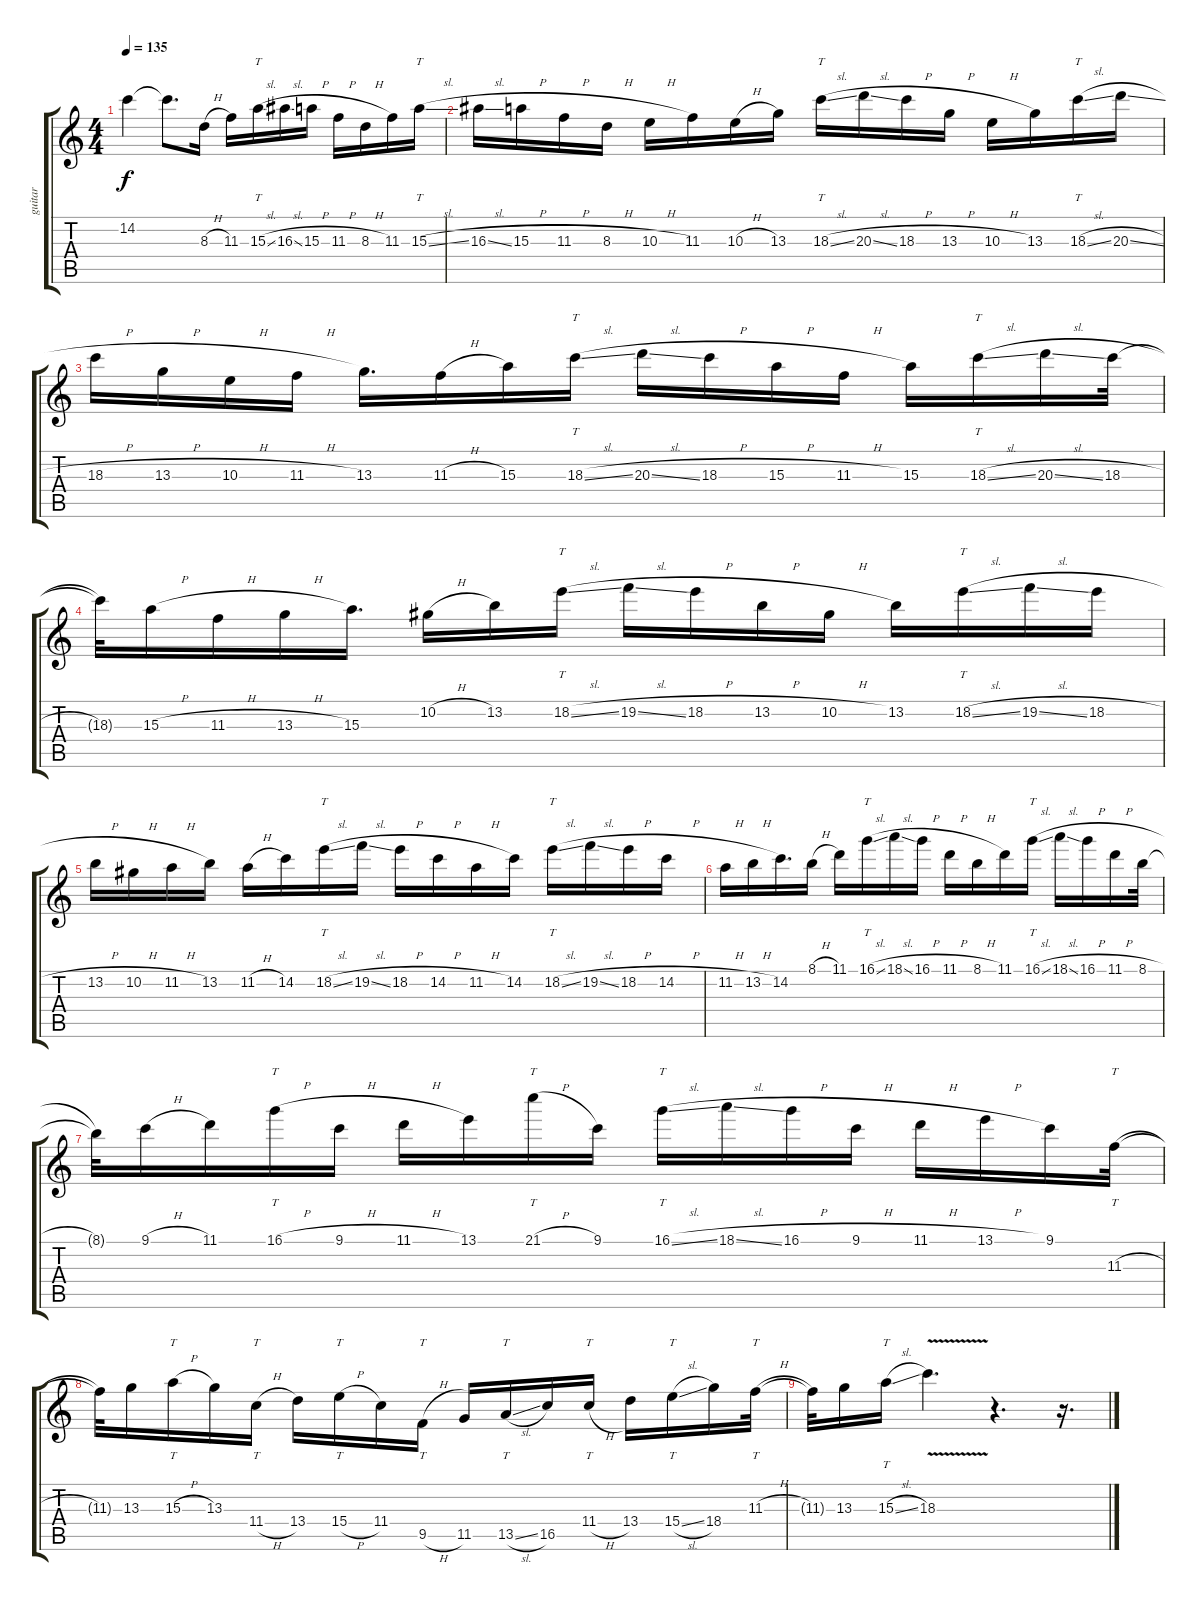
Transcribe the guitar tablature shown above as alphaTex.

\track ("guitar" "guitar") {instrument overdrivenguitar}
\staff {score tabs}
\tuning (Eb4 Bb3 Gb3 Db3 Ab2 Eb2) {hide}
\ts (4 4)
\tempo 135
\clef g2
\ks c
14.2{t}.4{dy f} 14.2{t}.8{d} 8.3{h}.16 11.3.16 15.3{sl}.16{tt} 16.3{sl}.16 15.3{h}.16 11.3{h}.16 8.3{h}.16 11.3.16 15.3{sl}.16{tt} |
16.3{sl}.16 15.3{h}.16 11.3{h}.16 8.3{h}.16 10.3{h}.16 11.3.16 10.3{h}.16 13.3.16 18.3{sl}.16{tt} 20.3{sl}.16 18.3{h}.16 13.3{h}.16 10.3{h}.16 13.3.16 18.3{sl}.16{tt} 20.3{sl}.16 |
18.3{h}.16 13.3{h}.16 10.3{h}.16 11.3{h}.16 13.3.16{d} 11.3{h}.16 15.3.16 18.3{sl}.16{tt} 20.3{sl}.16 18.3{h}.16 15.3{h}.16 11.3{h}.16 15.3.16 18.3{sl}.16{tt} 20.3{sl}.16 18.3{h}.32 |
18.3{t}.32 15.3{h}.16 11.3{h}.16 13.3{h}.16 15.3.16{d} 10.2{h}.16 13.2.16 18.2{sl}.16{tt} 19.2{sl}.16 18.2{h}.16 13.2{h}.16 10.2{h}.16 13.2.16 18.2{sl}.16{tt} 19.2{sl}.16 18.2{h}.16 |
13.2{h}.16 10.2{h}.16 11.2{h}.16 13.2.16 11.2{h}.16 14.2.16 18.2{sl}.16{tt} 19.2{sl}.16 18.2{h}.16 14.2{h}.16 11.2{h}.16 14.2.16 18.2{sl}.16{tt} 19.2{sl}.16 18.2{h}.16 14.2{h}.16 |
11.2{h}.16 13.2{h}.16 14.2.16{d} 8.1{h}.16 11.1.16 16.1{sl}.16{tt} 18.1{sl}.16 16.1{h}.16 11.1{h}.16 8.1{h}.16 11.1.16 16.1{sl}.16{tt} 18.1{sl}.16 16.1{h}.16 11.1{h}.16 8.1{h}.32 |
8.1{t}.32 9.1{h}.16 11.1.16 16.1{h}.16{tt} 9.1{h}.16 11.1{h}.16 13.1.16 21.1{h}.16{tt} 9.1.16 16.1{sl}.16{tt} 18.1{sl}.16 16.1{h}.16 9.1{h}.16 11.1{h}.16 13.1{h}.16 9.1.16 11.3{h}.32{tt} |
11.3{t}.32 13.3.16 15.3{h}.16{tt} 13.3.16 11.4{h}.16{tt} 13.4.16 15.4{h}.16{tt} 11.4.16 9.5{h}.16{tt} 11.5.16 13.5{sl}.16{tt} 16.5.16 11.4{h}.16{tt} 13.4.16 15.4{sl}.16{tt} 18.4.16 11.3{h}.32{tt} |
11.3{t}.32 13.3.16 15.3{sl}.16{tt} 18.3{v}.4{d} r.4{d} r.16{d}
